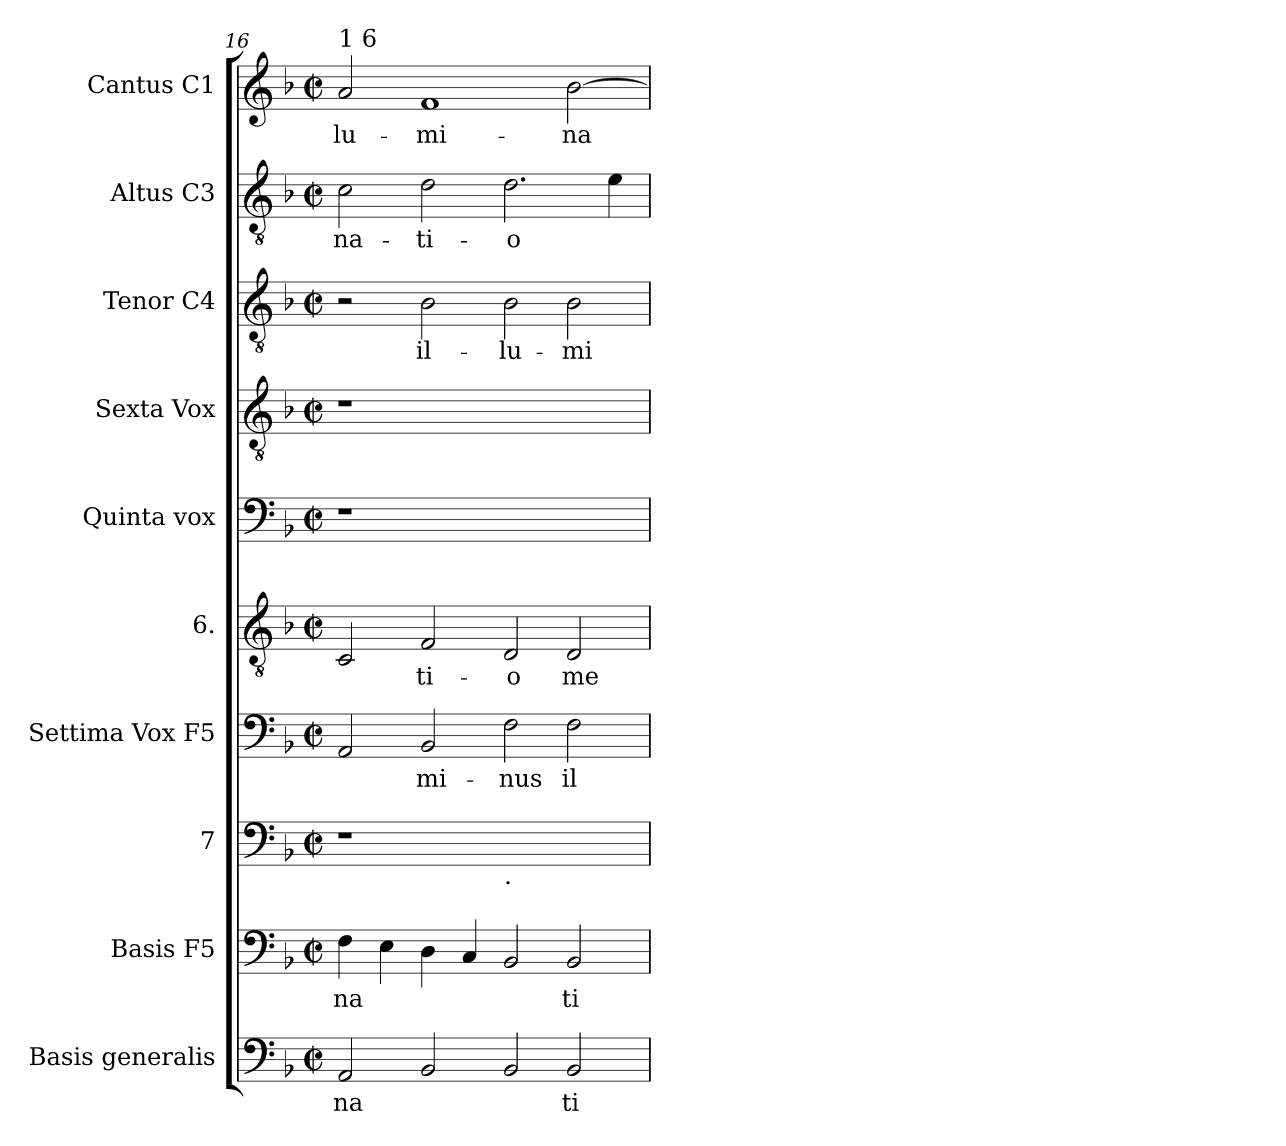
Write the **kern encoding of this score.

**kern	**text	**kern	**text	**kern	**kern	**text	**kern	**text	**kern	**kern	**kern	**text	**kern	**text	**kern	**text
*part10	*part10	*part9	*part9	*part8	*part7	*part7	*part6	*part6	*part5	*part4	*part3	*part3	*part2	*part2	*part1	*part1
*staff10	*staff10	*staff9	*staff9	*staff8	*staff7	*staff7	*staff6	*staff6	*staff5	*staff4	*staff3	*staff3	*staff2	*staff2	*staff1	*staff1
*I"Basis  generalis	*	*I"Basis  F5	*	*I"7	*I"Settima  Vox F5	*	*I"6.	*	*I"Quinta  vox	*I"Sexta  Vox	*I"Tenor  C4	*	*I"Altus  C3	*	*I"Cantus  C1	*
*	*	*I'B	*	*	*	*	*	*	*	*	*I'T	*	*I'A	*	*I'C	*
!!LO:PB:g=z
*clefF4	*	*clefF4	*	*clefF4	*clefF4	*	*clefGv2	*	*clefF4	*clefGv2	*clefGv2	*	*clefGv2	*	*clefG2	*
*k[b-]	*	*k[b-]	*	*k[b-]	*k[b-]	*	*k[b-]	*	*k[b-]	*k[b-]	*k[b-]	*	*k[b-]	*	*k[b-]	*
*F:	*	*F:	*	*F:	*F:	*	*F:	*	*F:	*F:	*F:	*	*F:	*	*F:	*
*M2/2	*	*M2/2	*	*M2/2	*M2/2	*	*M2/2	*	*M2/2	*M2/2	*M2/2	*	*M2/2	*	*M2/2	*
*met(c|)	*	*met(c|)	*	*met(c|)	*met(c|)	*	*met(c|)	*	*met(c|)	*met(c|)	*met(c|)	*	*met(c|)	*	*met(c|)	*
=16	=16	=16	=16	=16	=16	=16	=16	=16	=16	=16	=16	=16	=16	=16	=16	=16
!	!	!	!	!	!	!	!	!	!	!	!	!	!	!	!LO:TX:a:t=1 6	!
!	!LO:LY:a:cj	!	!LO:LY:b:cj	!	!	!LO:LY:b:cj	!	!LO:LY:b:cj	!	!	!	!	!	!LO:LY:b:cj	!	!LO:LY:b:cj
2AA/	-na-	4F\	-na-	1r	2AA/	--	2C/	--	1r	1r	2r	.	2c\	-na-	2a/	-lu-
!	!	!	!LO:LY:b:cj	!	!	!	!	!	!	!	!	!	!	!	!	!
.	.	4E\	--	.	.	.	.	.	.	.	.	.	.	.	.	.
!	!LO:LY:a:cj	!	!LO:LY:b:cj	!	!	!LO:LY:b:cj	!	!LO:LY:b:cj	!	!	!	!LO:LY:b:cj	!	!LO:LY:b:cj	!	!LO:LY:b:cj
2BB-/	--	4D\	--	.	2BB-/	-mi-	2F/	-ti-	.	.	2B-\	il-	2d\	-ti-	1f	-mi-
!	!	!	!LO:LY:b:cj	!	!	!	!	!	!	!	!	!	!	!	!	!
.	.	4C/	--	.	.	.	.	.	.	.	.	.	.	.	.	.
!	!	!	!	!LO:TX:b:t=.	!	!	!	!	!	!	!	!	!	!	!	!
!	!LO:LY:a:cj	!	!LO:LY:b:cj	!	!	!LO:LY:b:cj	!	!LO:LY:b:cj	!	!	!	!LO:LY:b:cj	!	!LO:LY:b:cj	!	!
2BB-/	--	2BB-/	--	1ryy	2F\	-nus	2D/	-o	1ryy	1ryy	2B-\	-lu-	2.d\	-o	.	.
!	!LO:LY:a:cj	!	!LO:LY:b:cj	!	!	!LO:LY:b:cj	!	!LO:LY:b:cj	!	!	!	!LO:LY:b:cj	!	!	!	!LO:LY:b:cj
2BB-/	-ti-	2BB-/	-ti-	.	2F\	il-	2D/	me-	.	.	2B-\	-mi-	.	.	[>2b-\	-na-
!	!	!	!	!	!	!	!	!	!	!	!	!	!	!LO:LY:b:cj	!	!
.	.	.	.	.	.	.	.	.	.	.	.	.	4e\	.	.	.
=	=	=	=	=	=	=	=	=	=	=	=	=	=	=	=	=
*-	*-	*-	*-	*-	*-	*-	*-	*-	*-	*-	*-	*-	*-	*-	*-	*-
